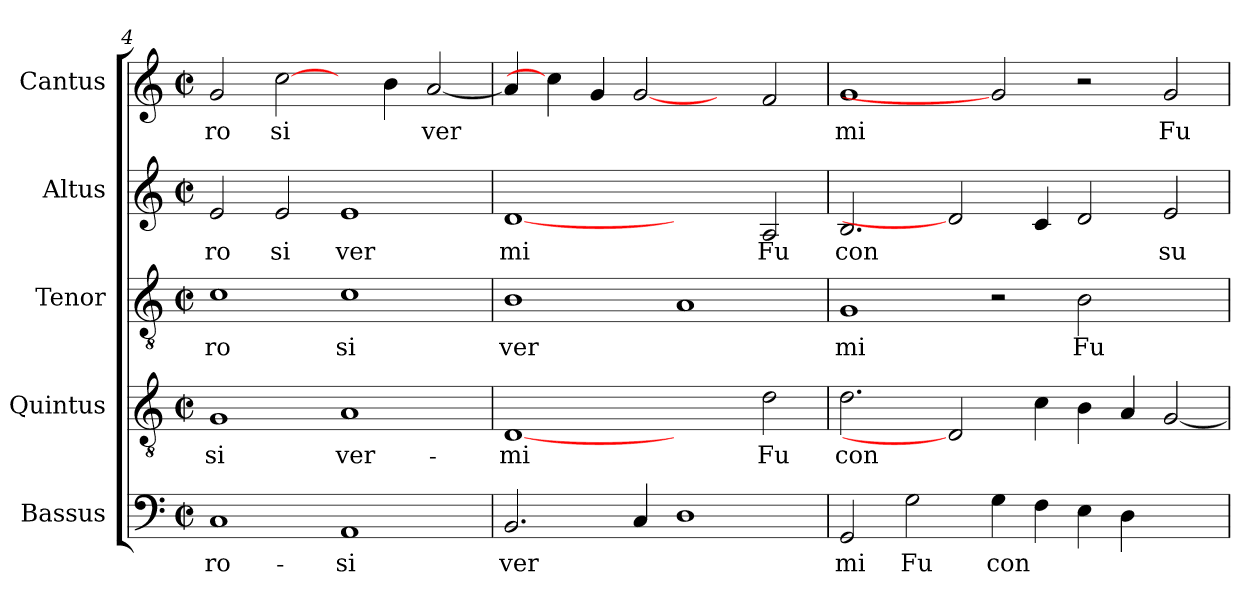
**kern	**text	**kern	**text	**kern	**text	**kern	**text	**kern	**text
*part5	*part5	*part4	*part4	*part3	*part3	*part2	*part2	*part1	*part1
*staff5	*staff5	*staff4	*staff4	*staff3	*staff3	*staff2	*staff2	*staff1	*staff1
*I"Bassus	*	*I"Quintus	*	*I"Tenor	*	*I"Altus	*	*I"Cantus	*
*clefF4	*	*clefGv2	*	*clefGv2	*	*clefG2	*	*clefG2	*
*k[]	*	*k[]	*	*k[]	*	*k[]	*	*k[]	*
*C:	*	*C:	*	*C:	*	*C:	*	*C:	*
*M2/2	*	*M2/2	*	*M2/2	*	*M2/2	*	*M2/2	*
*met(c|)	*	*met(c|)	*	*met(c|)	*	*met(c|)	*	*met(c|)	*
=4	=4	=4	=4	=4	=4	=4	=4	=4	=4
!	!LO:LY:b:cj	!	!LO:LY:b:cj	!	!LO:LY:b:cj	!	!LO:LY:b:cj	!	!LO:LY:b:cj
1C	-ro-	1G	-si	1c	ro	2e/	ro	2g/	ro
!	!	!	!	!	!	!	!LO:LY:b:cj	!	!LO:LY:b:cj
.	.	.	.	.	.	2e/	si	[2cc\	si
!	!LO:LY:b:cj	!	!LO:LY:b:cj	!	!LO:LY:b:cj	!	!LO:LY:b:cj	!	!
1AA	-si	1A	ver-	1c	si	1e	ver	4ryy	.
!	!	!	!	!	!	!	!	!	!LO:LY:b:cj
.	.	.	.	.	.	.	.	4b\	.
!	!	!	!	!	!	!	!	!	!LO:LY:b:cj
.	.	.	.	.	.	.	.	[<2a/	ver
=5	=5	=5	=5	=5	=5	=5	=5	=5	=5
!	!LO:LY:b:cj	!	!LO:LY:b:cj	!	!LO:LY:b:cj	!	!LO:LY:b:cj	!	!LO:LY:b:cj
2.BB/	ver-	[1D	-mi	1B	ver	[1d	mi	4a/]	.
.	.	.	.	.	.	.	.	4cc\]	.
!	!	!	!	!	!	!	!	!	!LO:LY:b:cj
.	.	.	.	.	.	.	.	4g/	.
!	!LO:LY:b:cj	!	!	!	!	!	!	!	!LO:LY:b:cj
4C/	--	.	.	.	.	.	.	[2g	.
!	!LO:LY:b:cj	!	!	!	!LO:LY:b:cj	!	!	!	!
1D	--	2ryy	.	1A	.	2ryy	.	.	.
.	.	.	.	.	.	.	.	4ryy	.
!	!	!	!LO:LY:b:cj	!	!	!	!LO:LY:b:cj	!	!LO:LY:b:cj
.	.	2d\	Fu	.	.	2A/	Fu	2f/	.
!!LO:LB:g=z
=6	=6	=6	=6	=6	=6	=6	=6	=6	=6
!	!LO:LY:b:cj	!	!LO:LY:b:cj	!	!LO:LY:b:cj	!	!LO:LY:b:cj	!	!LO:LY:b:cj
2GG/	-mi	2.d\	con-	1G	mi	2.B/	con	1g	mi
!	!LO:LY:b:cj	!	!	!	!	!	!	!	!
2G\	Fu	.	.	.	.	.	.	.	.
.	.	2D]	.	.	.	2d]	.	.	.
!	!LO:LY:b:cj	!	!	!	!	!	!	!	!
4G\	con	.	.	2r	.	.	.	2g]	.
!	!LO:LY:b:cj	!	!LO:LY:b:cj	!	!	!	!LO:LY:b:cj	!	!
4F\	.	4c\	--	.	.	4c/	.	.	.
!	!LO:LY:b:cj	!	!LO:LY:b:cj	!	!LO:LY:b:cj	!	!LO:LY:b:cj	!	!
4E\	.	4B\	--	2B\	Fu	2d/	.	2r	.
!	!LO:LY:b:cj	!	!LO:LY:b:cj	!	!	!	!	!	!
4D\	.	4A/	--	.	.	.	.	.	.
!	!	!	!LO:LY:b:cj	!	!	!	!LO:LY:b:cj	!	!LO:LY:b:cj
2ryy	.	[<2G/	--	2ryy	.	2e/	su	2g/	Fu
=	=	=	=	=	=	=	=	=	=
*-	*-	*-	*-	*-	*-	*-	*-	*-	*-
